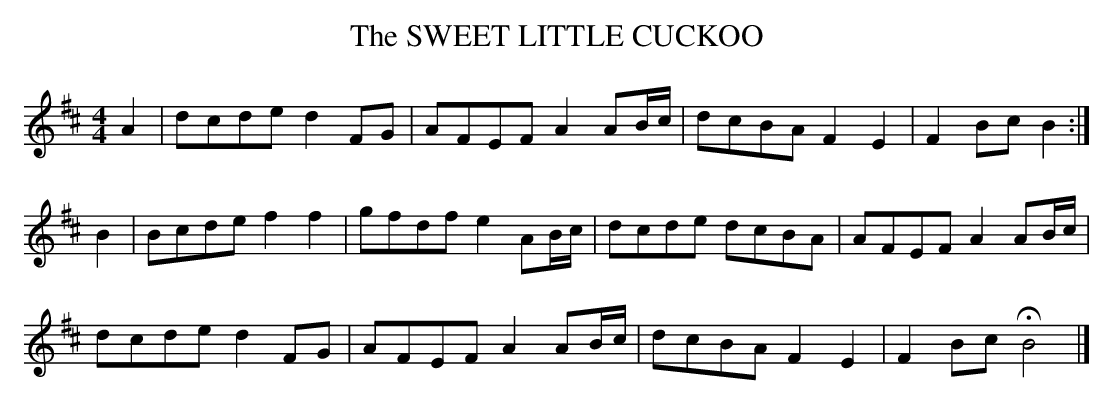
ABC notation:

X:1
T:SWEET LITTLE CUCKOO, The
Y:"sprightly"
M:4/4
K:D
A2|dcde d2FG|AFEF A2 AB/c/|dcBA F2E2|F2Bc B2:|
B2|Bcde f2f2|gfdf e2 AB/c/|dcde dcBA|AFEF A2 AB/c/|
dcde d2FG|AFEF A2 AB/c/|dcBA F2E2|F2Bc HB4|]
